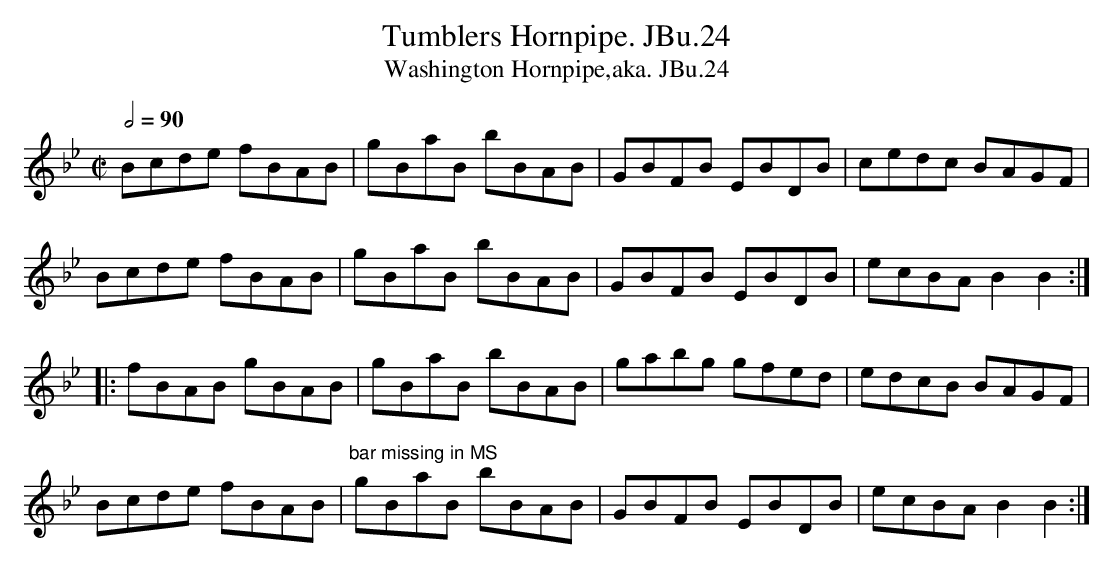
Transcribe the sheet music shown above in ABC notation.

X:1
T:Tumblers Hornpipe. JBu.24
T:Washington Hornpipe,aka. JBu.24
M:C|
L:1/8
Q:1/2=90
K:Bb
Bcde fBAB|gBaB bBAB|GBFB EBDB|cedc BAGF|
Bcde fBAB|gBaB bBAB|GBFB EBDB|ecBA B2B2:|
|:fBAB gBAB|gBaB bBAB|gabg gfed|edcB BAGF|
Bcde fBAB|"bar missing in MS"gBaB bBAB|GBFB EBDB|ecBA B2B2:|
